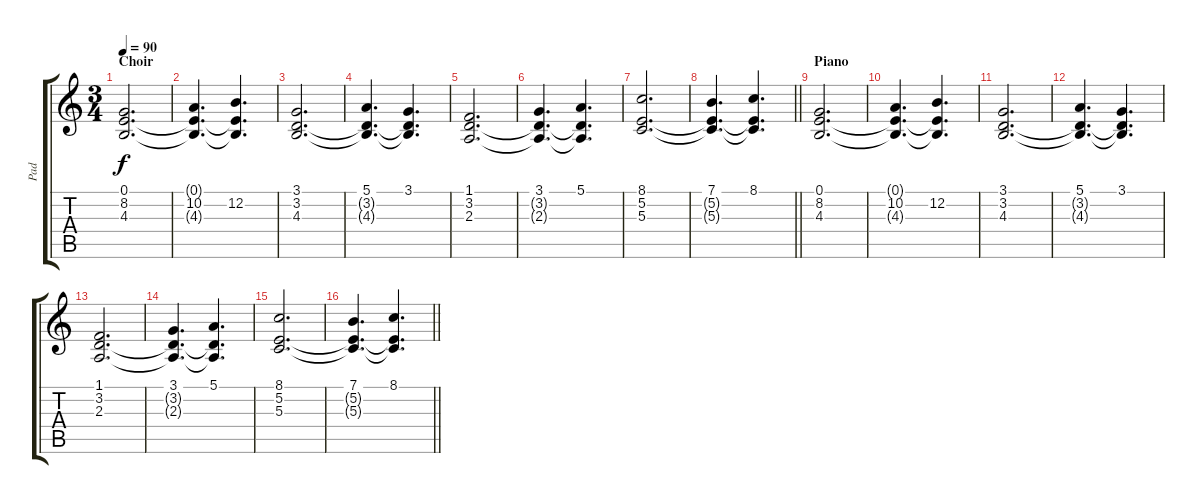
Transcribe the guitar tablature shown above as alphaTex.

\track ("Pad" "Pad") {instrument pad2warm}
\staff {score tabs}
\tuning (E4 B3 G3 D3 A2 E2) {hide}
\ts (3 4)
\section ("" "Choir")
\tempo 90
\clef g2
\ks c
(0.1 8.2 4.3).2{d dy f} |
(0.1{t} 10.2 4.3{t}).4{d} (0.1{t} 12.2 4.3{t}).4{d} |
(3.1 3.2 4.3).2{d} |
(5.1 3.2{t} 4.3{t}).4{d} (3.1 3.2{t} 4.3{t}).4{d} |
(1.1 3.2 2.3).2{d} |
(3.1 3.2{t} 2.3{t}).4{d} (5.1 3.2{t} 2.3{t}).4{d} |
(8.1 5.2 5.3).2{d} |
\barLineRight lightlight
(7.1 5.2{t} 5.3{t}).4{d} (8.1 5.2{t} 5.3{t}).4{d} |
\section ("" "Piano")
(0.1 8.2 4.3).2{d volume 10} |
(0.1{t} 10.2 4.3{t}).4{d} (0.1{t} 12.2 4.3{t}).4{d} |
(3.1 3.2 4.3).2{d} |
(5.1 3.2{t} 4.3{t}).4{d} (3.1 3.2{t} 4.3{t}).4{d} |
(1.1 3.2 2.3).2{d} |
(3.1 3.2{t} 2.3{t}).4{d} (5.1 3.2{t} 2.3{t}).4{d} |
(8.1 5.2 5.3).2{d} |
\barLineRight lightlight
(7.1 5.2{t} 5.3{t}).4{d} (8.1 5.2{t} 5.3{t}).4{d}
